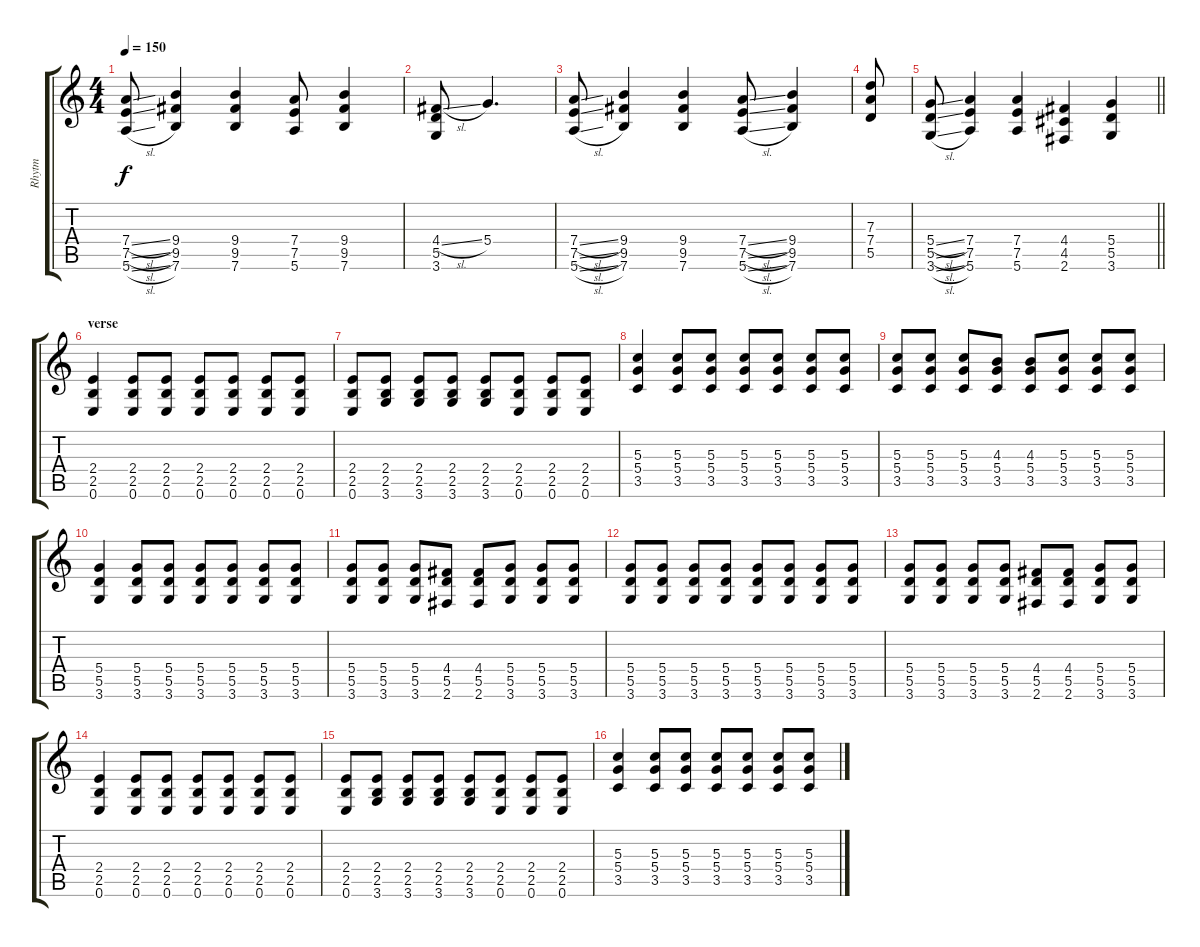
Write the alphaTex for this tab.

\track ("Rhytm" "Rhytm") {instrument acousticguitarsteel}
\staff {score tabs}
\tuning (E4 B3 G3 D3 A2 E2) {hide}
\ts (4 4)
\tempo 150
\clef g2
\ks c
(7.4{sl} 7.5{sl} 5.6{sl}).8{dy f} (9.4 9.5 7.6).4 (9.4 9.5 7.6).4 (7.4 7.5 5.6).8 (9.4 9.5 7.6).4 |
(4.4{sl} 5.5 3.6).8 5.4.4{d} |
(7.4{sl} 7.5{sl} 5.6{sl}).8 (9.4 9.5 7.6).4 (9.4 9.5 7.6).4 (7.4{sl} 7.5{sl} 5.6{sl}).8 (9.4 9.5 7.6).4 |
(7.3 7.4 5.5).8 |
\barLineRight lightlight
(5.4{sl} 5.5{sl} 3.6{sl}).8 (7.4 7.5 5.6).4 (7.4 7.5 5.6).4 (4.4 4.5 2.6).4 (5.4 5.5 3.6).4 |
\section ("" "verse")
(2.4 2.5 0.6).4 (2.4 2.5 0.6).8 (2.4 2.5 0.6).8 (2.4 2.5 0.6).8 (2.4 2.5 0.6).8 (2.4 2.5 0.6).8 (2.4 2.5 0.6).8 |
(2.4 2.5 0.6).8 (2.4 2.5 3.6).8 (2.4 2.5 3.6).8 (2.4 2.5 3.6).8 (2.4 2.5 3.6).8 (2.4 2.5 0.6).8 (2.4 2.5 0.6).8 (2.4 2.5 0.6).8 |
(5.3 5.4 3.5).4 (5.3 5.4 3.5).8 (5.3 5.4 3.5).8 (5.3 5.4 3.5).8 (5.3 5.4 3.5).8 (5.3 5.4 3.5).8 (5.3 5.4 3.5).8 |
(5.3 5.4 3.5).8 (5.3 5.4 3.5).8 (5.3 5.4 3.5).8 (4.3 5.4 3.5).8 (4.3 5.4 3.5).8 (5.3 5.4 3.5).8 (5.3 5.4 3.5).8 (5.3 5.4 3.5).8 |
(5.4 5.5 3.6).4 (5.4 5.5 3.6).8 (5.4 5.5 3.6).8 (5.4 5.5 3.6).8 (5.4 5.5 3.6).8 (5.4 5.5 3.6).8 (5.4 5.5 3.6).8 |
(5.4 5.5 3.6).8 (5.4 5.5 3.6).8 (5.4 5.5 3.6).8 (4.4 5.5 2.6).8 (4.4 5.5 2.6).8 (5.4 5.5 3.6).8 (5.4 5.5 3.6).8 (5.4 5.5 3.6).8 |
(5.4 5.5 3.6).8 (5.4 5.5 3.6).8 (5.4 5.5 3.6).8 (5.4 5.5 3.6).8 (5.4 5.5 3.6).8 (5.4 5.5 3.6).8 (5.4 5.5 3.6).8 (5.4 5.5 3.6).8 |
(5.4 5.5 3.6).8 (5.4 5.5 3.6).8 (5.4 5.5 3.6).8 (5.4 5.5 3.6).8 (4.4 5.5 2.6).8 (4.4 5.5 2.6).8 (5.4 5.5 3.6).8 (5.4 5.5 3.6).8 |
(2.4 2.5 0.6).4 (2.4 2.5 0.6).8 (2.4 2.5 0.6).8 (2.4 2.5 0.6).8 (2.4 2.5 0.6).8 (2.4 2.5 0.6).8 (2.4 2.5 0.6).8 |
(2.4 2.5 0.6).8 (2.4 2.5 3.6).8 (2.4 2.5 3.6).8 (2.4 2.5 3.6).8 (2.4 2.5 3.6).8 (2.4 2.5 0.6).8 (2.4 2.5 0.6).8 (2.4 2.5 0.6).8 |
(5.3 5.4 3.5).4 (5.3 5.4 3.5).8 (5.3 5.4 3.5).8 (5.3 5.4 3.5).8 (5.3 5.4 3.5).8 (5.3 5.4 3.5).8 (5.3 5.4 3.5).8
